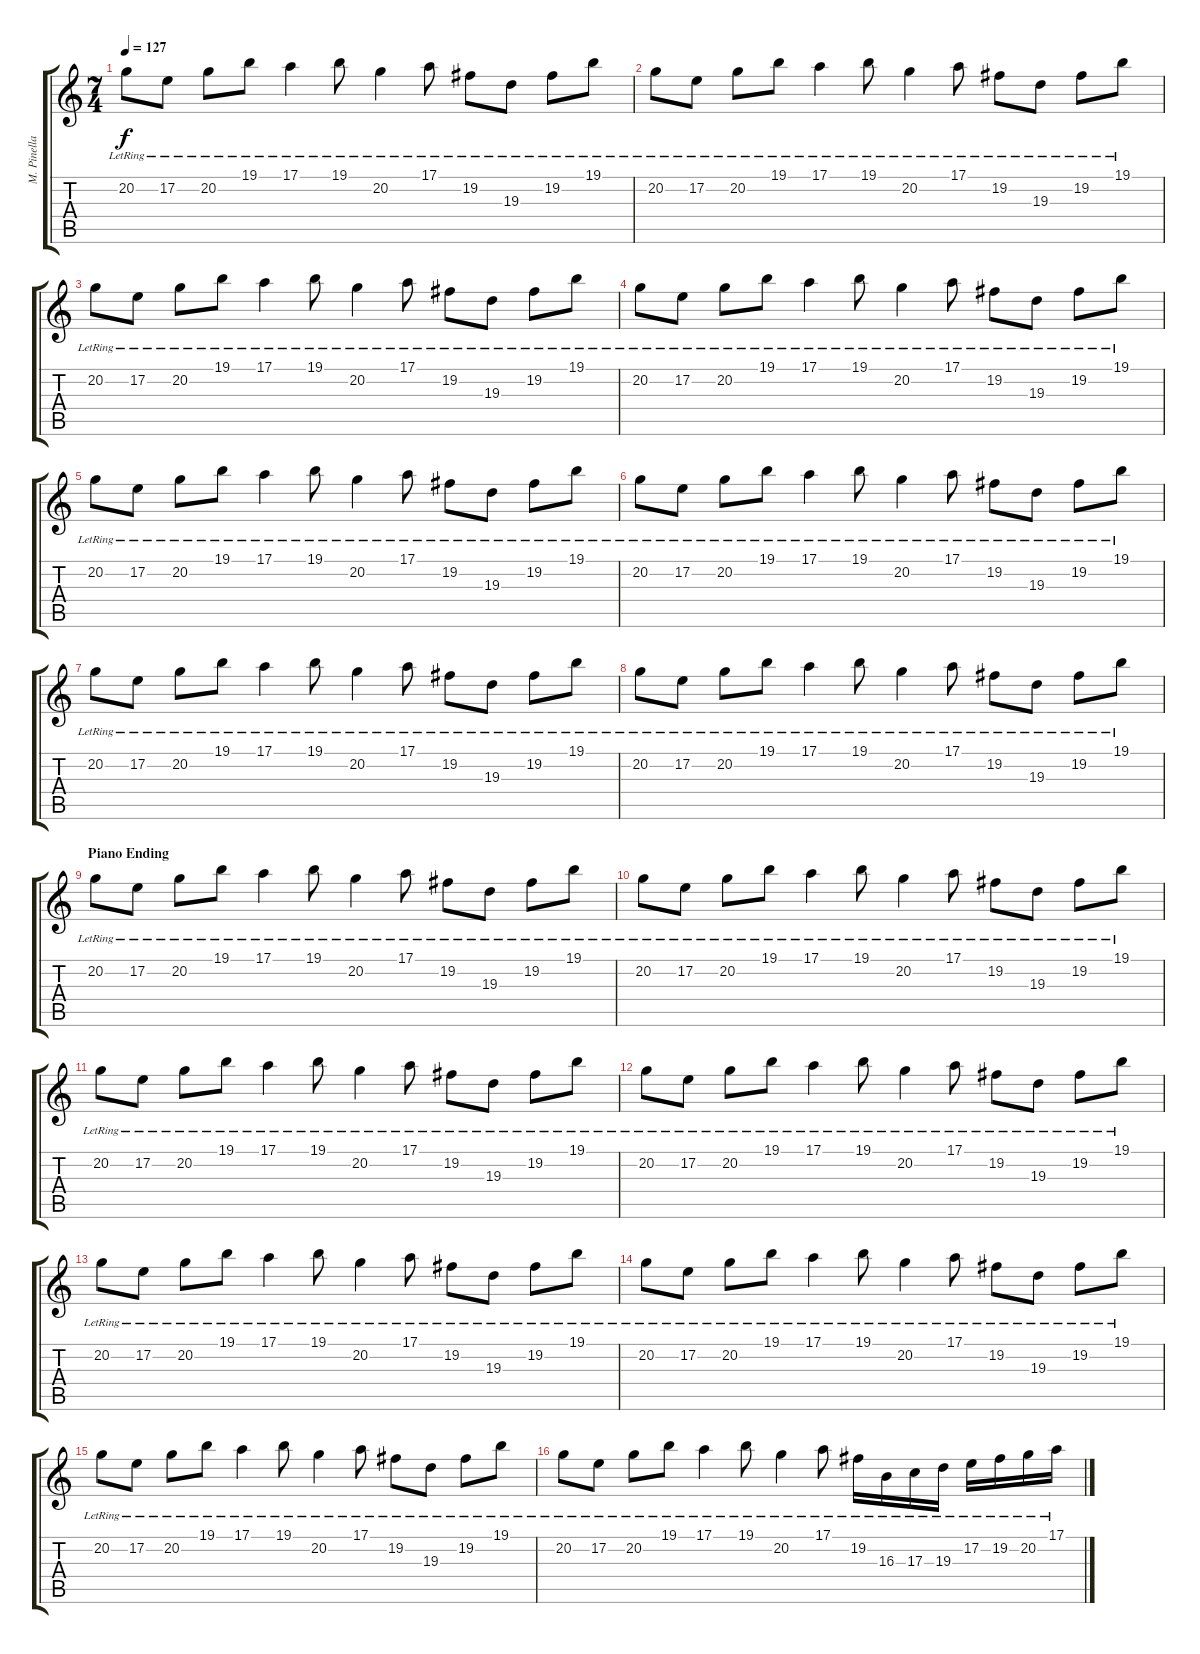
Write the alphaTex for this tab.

\track ("M. Pinella [Piano]" "M. Pinella") {instrument brightacousticpiano}
\staff {score tabs}
\tuning (E4 B3 G3 D3 A2 E2) {hide}
\ts (7 4)
\tempo 127
\clef g2
\ks c
20.2{lr}.8{dy f} 17.2{lr}.8 20.2{lr}.8 19.1{lr}.8 17.1{lr}.4 19.1{lr}.8 20.2{lr}.4 17.1{lr}.8 19.2{lr}.8 19.3{lr}.8 19.2{lr}.8 19.1{lr}.8 |
20.2{lr}.8 17.2{lr}.8 20.2{lr}.8 19.1{lr}.8 17.1{lr}.4 19.1{lr}.8 20.2{lr}.4 17.1{lr}.8 19.2{lr}.8 19.3{lr}.8 19.2{lr}.8 19.1{lr}.8 |
20.2{lr}.8 17.2{lr}.8 20.2{lr}.8 19.1{lr}.8 17.1{lr}.4 19.1{lr}.8 20.2{lr}.4 17.1{lr}.8 19.2{lr}.8 19.3{lr}.8 19.2{lr}.8 19.1{lr}.8 |
20.2{lr}.8 17.2{lr}.8 20.2{lr}.8 19.1{lr}.8 17.1{lr}.4 19.1{lr}.8 20.2{lr}.4 17.1{lr}.8 19.2{lr}.8 19.3{lr}.8 19.2{lr}.8 19.1{lr}.8 |
20.2{lr}.8 17.2{lr}.8 20.2{lr}.8 19.1{lr}.8 17.1{lr}.4 19.1{lr}.8 20.2{lr}.4 17.1{lr}.8 19.2{lr}.8 19.3{lr}.8 19.2{lr}.8 19.1{lr}.8 |
20.2{lr}.8 17.2{lr}.8 20.2{lr}.8 19.1{lr}.8 17.1{lr}.4 19.1{lr}.8 20.2{lr}.4 17.1{lr}.8 19.2{lr}.8 19.3{lr}.8 19.2{lr}.8 19.1{lr}.8 |
20.2{lr}.8 17.2{lr}.8 20.2{lr}.8 19.1{lr}.8 17.1{lr}.4 19.1{lr}.8 20.2{lr}.4 17.1{lr}.8 19.2{lr}.8 19.3{lr}.8 19.2{lr}.8 19.1{lr}.8 |
20.2{lr}.8 17.2{lr}.8 20.2{lr}.8 19.1{lr}.8 17.1{lr}.4 19.1{lr}.8 20.2{lr}.4 17.1{lr}.8 19.2{lr}.8 19.3{lr}.8 19.2{lr}.8 19.1{lr}.8 |
\section ("" "Piano Ending")
20.2{lr}.8 17.2{lr}.8 20.2{lr}.8 19.1{lr}.8 17.1{lr}.4 19.1{lr}.8 20.2{lr}.4 17.1{lr}.8 19.2{lr}.8 19.3{lr}.8 19.2{lr}.8 19.1{lr}.8 |
20.2{lr}.8 17.2{lr}.8 20.2{lr}.8 19.1{lr}.8 17.1{lr}.4 19.1{lr}.8 20.2{lr}.4 17.1{lr}.8 19.2{lr}.8 19.3{lr}.8 19.2{lr}.8 19.1{lr}.8 |
20.2{lr}.8 17.2{lr}.8 20.2{lr}.8 19.1{lr}.8 17.1{lr}.4 19.1{lr}.8 20.2{lr}.4 17.1{lr}.8 19.2{lr}.8 19.3{lr}.8 19.2{lr}.8 19.1{lr}.8 |
20.2{lr}.8 17.2{lr}.8 20.2{lr}.8 19.1{lr}.8 17.1{lr}.4 19.1{lr}.8 20.2{lr}.4 17.1{lr}.8 19.2{lr}.8 19.3{lr}.8 19.2{lr}.8 19.1{lr}.8 |
20.2{lr}.8 17.2{lr}.8 20.2{lr}.8 19.1{lr}.8 17.1{lr}.4 19.1{lr}.8 20.2{lr}.4 17.1{lr}.8 19.2{lr}.8 19.3{lr}.8 19.2{lr}.8 19.1{lr}.8 |
20.2{lr}.8 17.2{lr}.8 20.2{lr}.8 19.1{lr}.8 17.1{lr}.4 19.1{lr}.8 20.2{lr}.4 17.1{lr}.8 19.2{lr}.8 19.3{lr}.8 19.2{lr}.8 19.1{lr}.8 |
20.2{lr}.8 17.2{lr}.8 20.2{lr}.8 19.1{lr}.8 17.1{lr}.4 19.1{lr}.8 20.2{lr}.4 17.1{lr}.8 19.2{lr}.8 19.3{lr}.8 19.2{lr}.8 19.1{lr}.8 |
20.2{lr}.8 17.2{lr}.8 20.2{lr}.8 19.1{lr}.8 17.1{lr}.4 19.1{lr}.8 20.2{lr}.4 17.1{lr}.8 19.2{lr}.16 16.3{lr}.16 17.3{lr}.16 19.3{lr}.16 17.2{lr}.16 19.2{lr}.16 20.2{lr}.16 17.1{lr}.16
